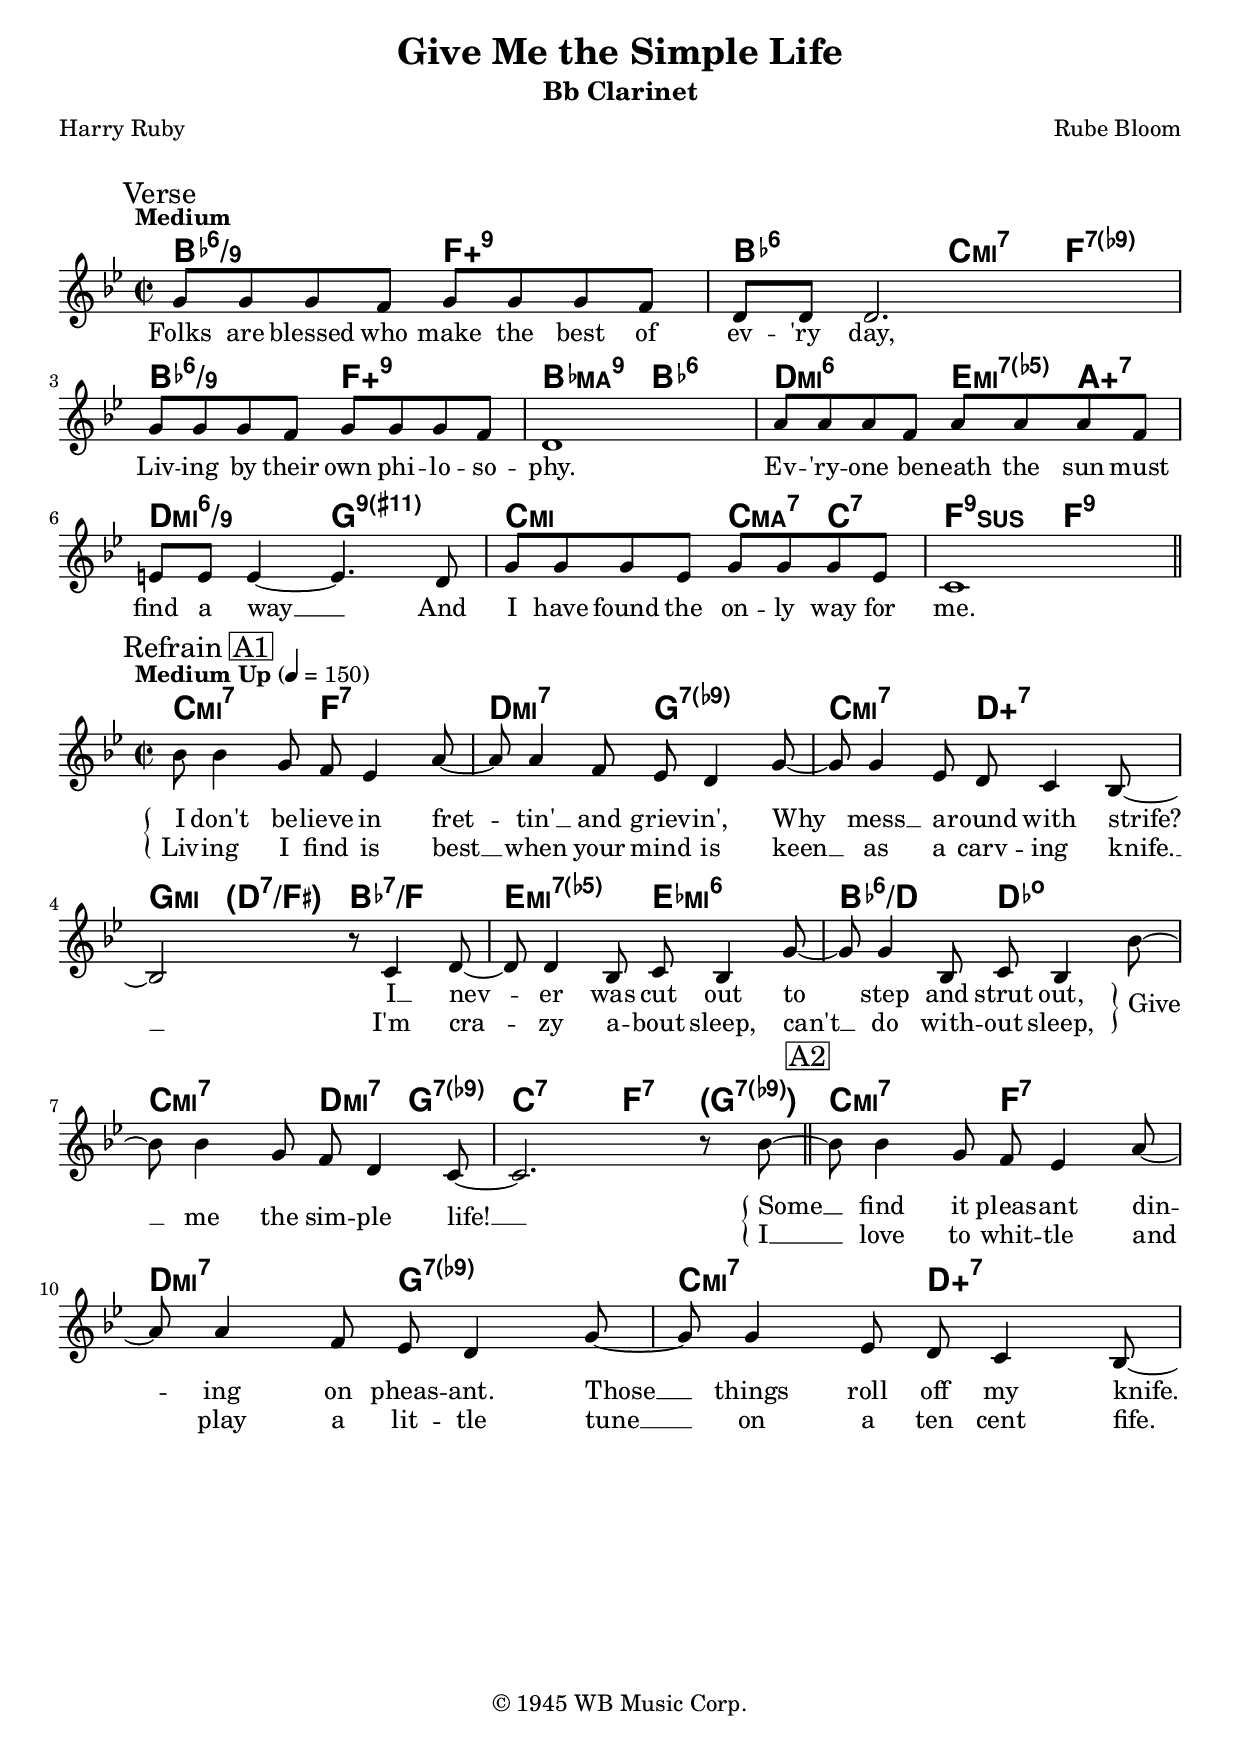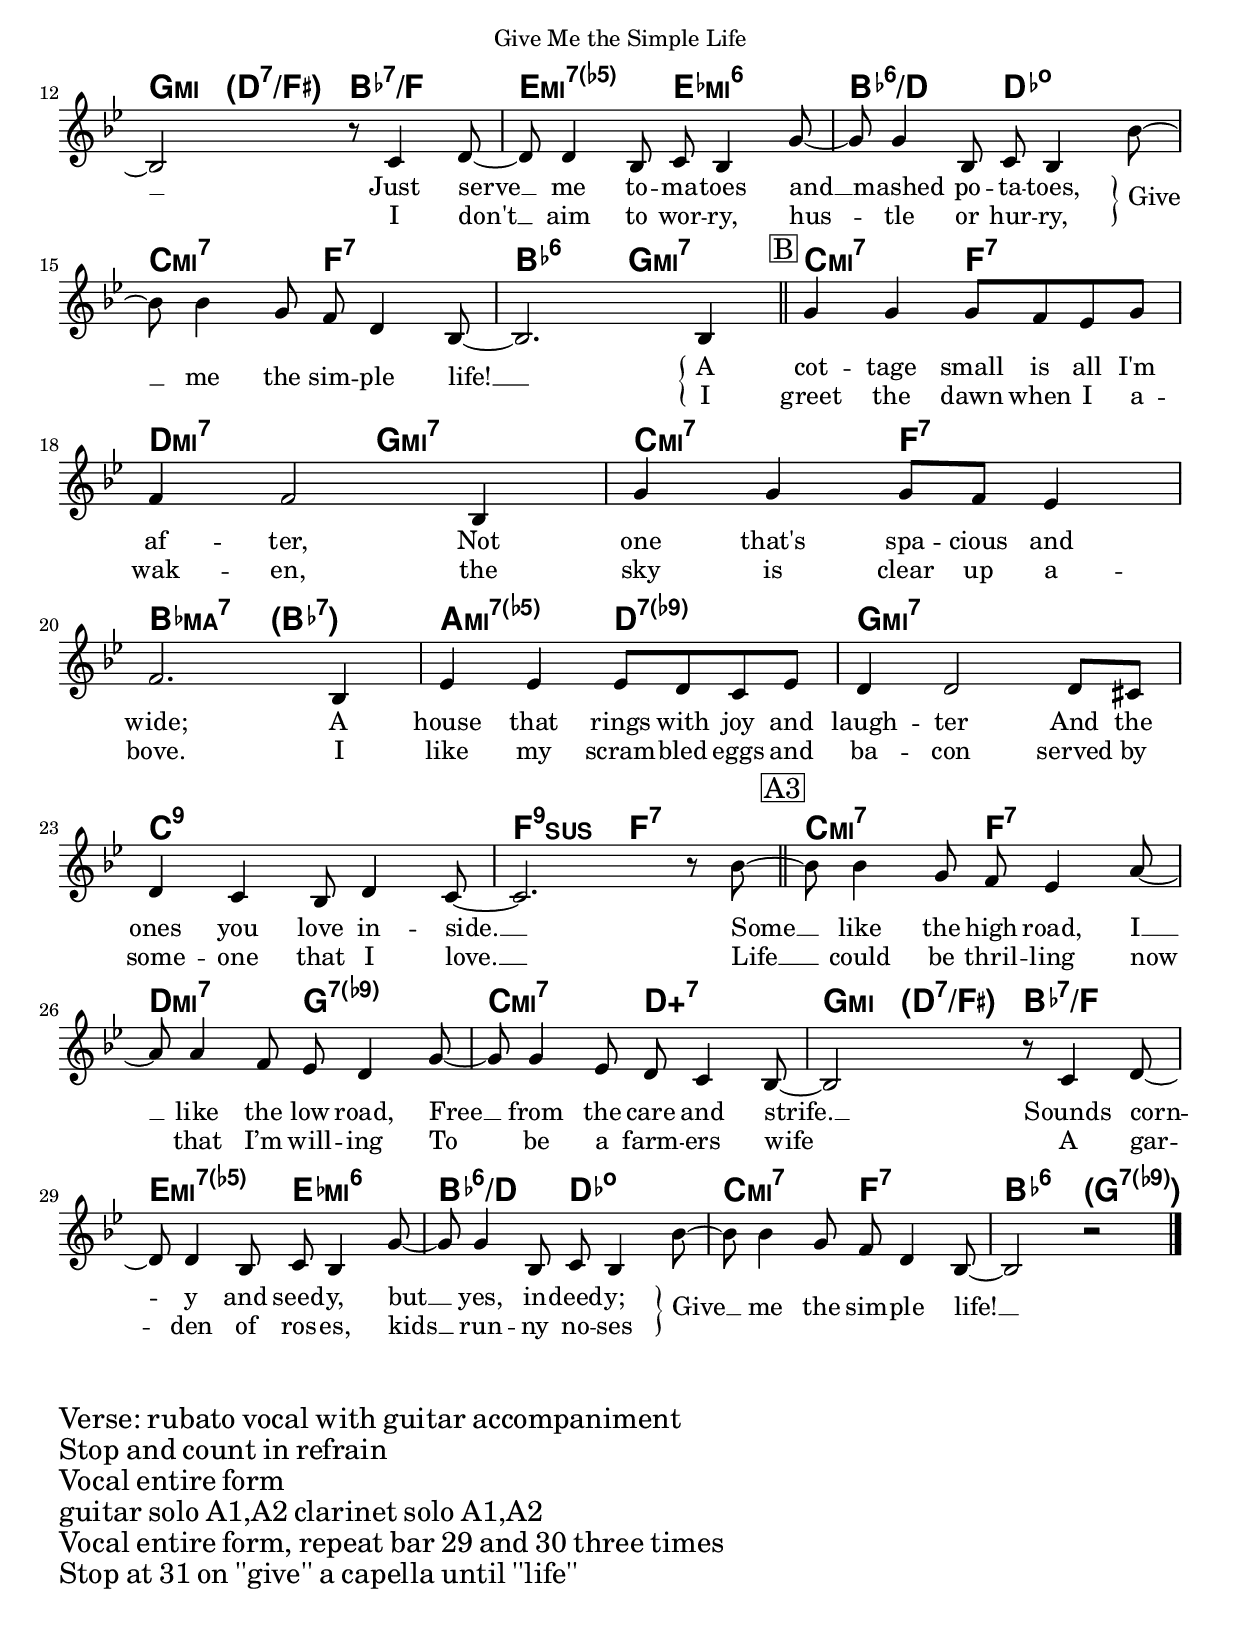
\version "2.24.0"

\include "english.ly"

instrument = "Bb Clarinet"
whatKey = bf,
whatClef = "treble"

showLyrics = ##f
maleSinger = ##f

%% -*- Mode: LilyPond -*-

\include "lead-sheets.ily"
dropLyrics = {
  \override LyricText.extra-offset = #'(0 . -1)
  \override LyricHyphen.extra-offset = #'(0 . -1)
  \override LyricExtender.extra-offset = #'(0 . -1)
  \override StanzaNumber.extra-offset = #'(0 . -1)
}

doneDropping = {
  \revert LyricText.extra-offset
  \revert LyricHyphen.extra-offset
  \revert LyricExtender.extra-offset
  \revert StanzaNumber.extra-offset
}

leftbrace = \set stanza = \markup {
  \hspace #1
  \translate #'(0 . -0.6) \left-brace #25 }

rightbrace = \set stanza = \markup {
  \hspace #1
  \translate #'(0 . 0.4) \right-brace #25 }

%%% lyricsbeforebrace = \lyricmode { Here are some ly -- rics }

%%% lyricsfrombrace = \lyricmode { Here come some more }

%%% melody = \relative c' { c d e f  g r4 f e d c }

%%% \score{
%%%   <<
%%%      \new Voice = m {\autoBeamOff \melody} 
%%%     \new Lyrics \lyricsto m  {\leftbrace \lyricsbeforebrace \rightbrace  \dropLyrics \lyricsfrombrace}
%%%     \new Lyrics \lyricsto m { \lyricsbeforebrace  }
%%%   >>
%%% }


\header {
  title = "Give Me the Simple Life"
  subtitle = \instrument
  poet = "Harry Ruby"
  composer = "Rube Bloom"
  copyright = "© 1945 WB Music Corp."
}

verseLyrics = \lyricmode {
Folks are blessed who make the best of ev -- 'ry day,
Liv -- ing by their own phi -- lo -- so -- phy.
Ev -- 'ry -- one be -- neath the sun must find a way __
And I have found the on -- ly way for me.
}

verseChords = \chordmode {
  ef2:6.9 bf2:9.3.5+ ef2:6 f4:m7 bf4:7.9-
  ef2:6.9 bf2:9.5+ ef2:maj9 ef2:6 g2:m6 a4:m7.5- d4:7.5+
  g2:m6.9 c2:9.11+ f2:m f4:maj7 f4:7 bf2:sus9 bf2:9
}

verseKey = ef

verseMelody = \relative f'' {
  \time 2/2
  \key \verseKey \major
  \clef \whatClef

  \mark \markup{ "Verse" }

  \tempo "Medium"

  c8 c8 c8 bf8 c8 c8 c8 bf8 | g8 g8 g2. |
  c8 c8 c8 bf8 c8 c8 c8 bf8 | g1 | d'8 d8 d8 bf8 d8 d8 d8 bf8 |
  a8 a8 a4~ a4. g8 | c8 c8 c8 af8 c8 c8 c8 af8 | f1 |
  \bar "||"
}

refrainLyricsAOneOne = \lyricmode {
  I don't be -- lieve in fret -- tin' __ and griev -- in',
  Why mess __ a -- round with strife?
  I __ nev -- er was cut out to step and strut out,
}

refrainLyricsAOneTwo = \lyricmode {
  Liv -- ing I find is best __
  when your mind is keen __ as a carv -- ing knife. __
  I'm cra -- zy a -- bout sleep, 
  can't __ do with -- out sleep,
}

refrainLyricsTitle = \lyricmode {
  Give __ me the sim -- ple life! __
}

refrainLyricsATwoOne = \lyricmode {
Some __ find it pleas -- ant din -- ing on pheas -- ant.
Those __ things roll off my knife. __
Just serve __ me to -- ma -- toes and __ mashed po -- ta -- toes,
}

refrainLyricsATwoTwo = \lyricmode {
I __ love to whit -- tle and play a lit -- tle
tune __ on a ten cent fife.
I don't __ aim to wor -- ry, hus -- tle or hur -- ry,
}

refrainLyricsBOne = \lyricmode {
A cot -- tage small is all I'm af -- ter,
Not one that's spa -- cious and wide;
A house that rings with joy and laugh -- ter
And the ones you love in -- side. __
}

refrainLyricsBTwo = \lyricmode {
I greet the dawn when I a -- wak -- en,
the sky is clear up a -- bove.
I like my scram -- bled eggs and ba -- con
served by some -- one that I love. __
}

refrainLyricsAThreeOne = \lyricmode {
Some __ like the high road, I __ like the low road,
Free __ from the care and strife. __
Sounds corn -- y and seed -- y, but __ yes, in -- deed -- y;
}

refrainLyricsAThreeTwo =
#(if maleSinger
  #{
\lyricmode {
Life __ could be thrill -- ing with __ one who's will -- ing
to __ be a farm -- er's wife.
Kids call -- ing me pap -- py would __ make me hap -- py;
}
  #}
  #{
\lyricmode {
Life __ could be thril -- ling now that I’m will -- ing
To be a farm -- ers wife
A gar -- den of ros -- es, kids __ run -- ny no -- ses
}
  #}
  )

refrainChords = \chordmode {
  f2:m7 bf2:7 g2:m7 c2:7.9- f2:m7 g2:7.5+
  c4:m
  \set chordNameFunction = #begin-end-parenthesis-ignatzek-chord-names
  g4:7/b
  \unset chordNameFunction
  ef2:7/bf
  a2:m7.5- af2:m6 ef2:6/g gf2:dim7
  f2:m7 g4:m7 c4:7.9- f2:7 bf4:7
  \set chordNameFunction = #begin-end-parenthesis-ignatzek-chord-names
  c4:7.9-
  \unset chordNameFunction
  f2:m7 bf2:7
  g2:m7 c2:7.9- f2:m7 g2:7.5+ c4:m 
  \set chordNameFunction = #begin-end-parenthesis-ignatzek-chord-names
  g4:7/b
  \unset chordNameFunction
  ef2:7/bf
  a2:m7.5- af2:m6 ef2:6/g gf2:dim7 f2:m7 bf2:7
  ef2:6 c2:m7
  
  f2:m7 bf2:7 g2:m7 c2:m7
  f2:m7 bf2:7 ef2:maj7
  \set chordNameFunction = #begin-end-parenthesis-ignatzek-chord-names
  ef2:7
  \unset chordNameFunction
  d2:m7.5- g2:7.9- c1:m7
  f1:9 bf2:sus9 bf2:7
  
  f2:m7 bf2:7 g2:m7 c2:7.9-
  f2:m7 g2:7.5+
  c4:m 
  \set chordNameFunction = #begin-end-parenthesis-ignatzek-chord-names
  g4:7/b
  \unset chordNameFunction
  ef2:7/bf
  a2:m7.5- af2:m6 ef2:6/g gf2:dim7 f2:m7 bf2:7 ef2:6
  \set chordNameFunction = #begin-end-parenthesis-ignatzek-chord-names
  c2:7.9-
  \unset chordNameFunction
}

refrainKey = ef

refrainMelody = \relative f'' {
  \time 2/2
  \key \refrainKey \major
  \clef \whatClef
  \tempo "Medium Up" 4 = 150

  \set Score.currentBarNumber = #1

  \mark \markup{ "Refrain" \box "A1" }
  
  ef8 ef4 c8 bf8 af4 d8~ | d8 d4 bf8 af8 g4 c8~ | c8 c4 af8 g8 f4 ef8~ |
  ef2 r8 f4 g8~ | g8 g4 ef8 f8 ef4 c'8~ | c8 c4 ef,8 f8 ef4 ef'8~ |
  ef8 ef4 c8 bf8 g4 f8~ | f2. r8 ef'8~ |
  \bar "||"
  \mark \markup{ \box "A2" }

  ef8 ef4 c8 bf8 af4 d8~ |
  d8 d4 bf8 af8 g4 c8~ | c8 c4 af8 g8 f4 ef8~ |
    #(if showLyrics #{
      \pageBreak
      #} )
  ef2 r8 f4 g8~ |
  g8 g4 ef8 f8 ef4 c'8~ | c8 c4 ef,8 f8 ef4 ef'8~ |
  ef8 ef4 c8 bf8 g4 ef8~ |
  ef2. ef4 |
  \bar "||"

  \mark \markup{ \box "B" }
  
  c'4 c4 c8 bf8 af8 c8 | bf4 bf2 ef,4 |
  c'4 c4 c8 bf8 af4 |
  \break
  bf2. ef,4 | af4 af4 af8 g8 f8 af8 | g4 g2 g8 fs8 |
  \break
  g4 f4 ef8 g4 f8~ | f2. r8 ef'8~ |
  \bar "||"

  \mark \markup{ \box "A3" }
  
  ef8 ef4 c8 bf8 af4 d8~ | d8 d4 bf8 af8 g4 c8~ | c8 c4 af8 g8 f4 ef8~ |
  ef2 r8 f4 g8~ | g8 g4 ef8 f8 ef4 c'8~ | c8 c4 ef,8 f8 ef4 ef'8~ |
  ef8 ef4 c8 bf8 g4 ef8~ | ef2 r2 |


  \bar "|."
}

\include "paper.ily"

\markup {
  % Leave a gap after the header
  \vspace #1
}

\score {
  <<
    { \context ChordNames 
      {
      \override ChordName.font-size = #+3
      \override ChordName.font-series = #'bold
      \set chordChanges = ##t
     \transpose ef \whatKey {
       \verseChords
	}
      }
      }
    \new Staff {
      \context Voice = "voiceMelody" { 
	\noDoubleAccidentalMusic \transpose ef \whatKey {
	  \verseMelody
	  }
	}
    }
    #(if showLyrics #{
    \new Lyrics \lyricsto "voiceMelody"
    {
      \verseLyrics
    }
      #} )
  >>
  \layout { }
}

\score {
  <<
    { \context ChordNames 
      {
      \override ChordName.font-size = #+3
      \override ChordName.font-series = #'bold
      \set chordChanges = ##t
     \transpose ef \whatKey {
       \refrainChords
	}
      }
      }
    \new Staff {
      \context Voice = "voiceMelody" { 
	\noDoubleAccidentalMusic \transpose ef \whatKey {
	  \refrainMelody
	  }
	}
    }
    #(if showLyrics #{
    \new Lyrics \lyricsto "voiceMelody"
    {
      \leftbrace
    <<
     { \refrainLyricsAOneOne }
      \new Lyrics {
	\set associatedVoice = "voiceMelody"
	\refrainLyricsAOneTwo }
    >>
    \rightbrace 
      { \dropLyrics \refrainLyricsTitle \doneDropping }
      
      \leftbrace
    <<
     { \refrainLyricsATwoOne }
      \new Lyrics {
	\set associatedVoice = "voiceMelody"
	\refrainLyricsATwoTwo }
    >>
    \rightbrace 
      { \dropLyrics \refrainLyricsTitle \doneDropping }
      
      \leftbrace

    <<
     { \refrainLyricsBOne \refrainLyricsAThreeOne }
      \new Lyrics {
	\set associatedVoice = "voiceMelody"
	\refrainLyricsBTwo \refrainLyricsAThreeTwo }
    >>
    \rightbrace 
      { \dropLyrics \refrainLyricsTitle \doneDropping }
      


    }
     #}  )
  >>
  \layout { }
}

performanceNotes =
\markup {
  \column {
    \vspace #2
    \line { \huge { Verse: rubato vocal with guitar accompaniment } }
    \line { \huge { Stop and count in refrain } }
    \line { \huge { Vocal entire form } }
    \line { \huge { guitar solo A1,A2 clarinet solo A1,A2 } }
    \line { \huge { Vocal entire form, repeat bar 29 and 30 three times } }
    \line { \huge { Stop at 31 on ''give'' a capella until ''life'' } }
  }
}

\include "notes.ily"

